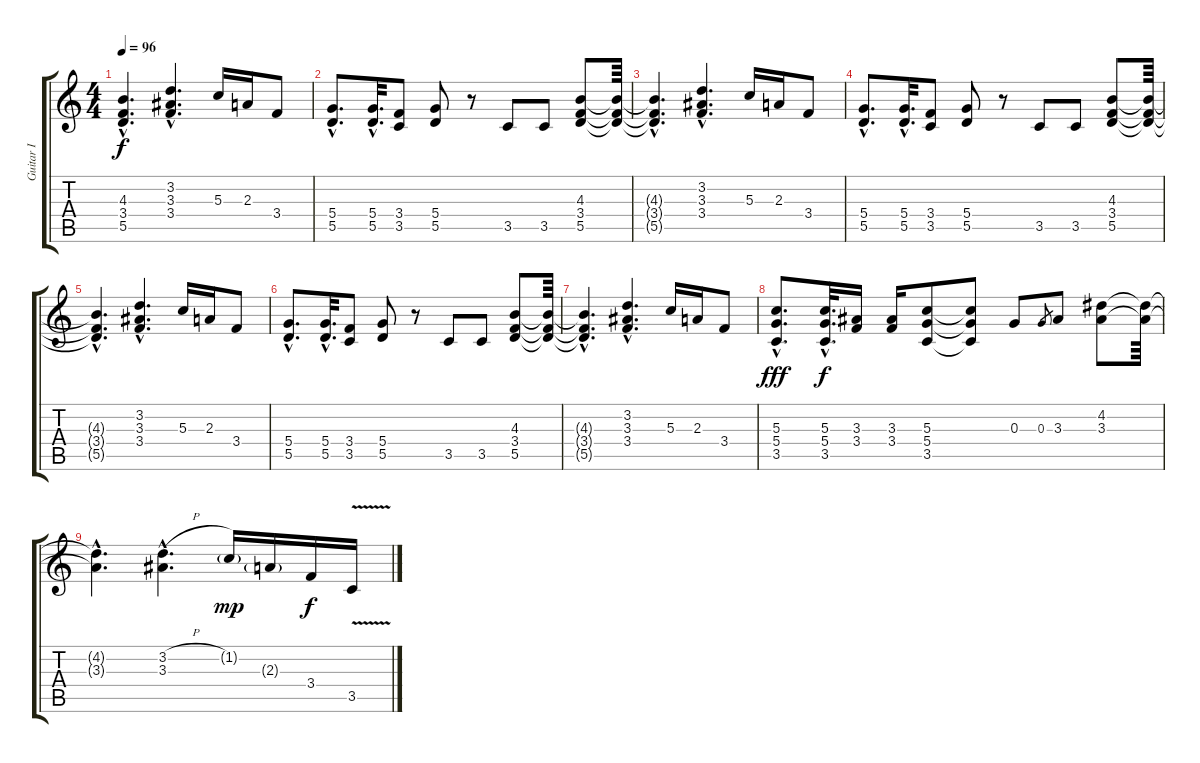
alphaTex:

\track ("Guitar I" "Guitar I") {instrument overdrivenguitar}
\staff {score tabs}
\tuning (E4 B3 G3 D3 A2 E2) {hide}
\ts (4 4)
\tempo 96
\clef g2
\ks c
(4.3{hac t} 3.4{hac t} 5.5{hac t}).4{d dy f} (3.2{hac} 3.3{hac} 3.4{hac}).4{d} 5.3.16 2.3.16 3.4.8 |
(5.4{hac} 5.5{hac}).8{d volume 9} (5.4{hac} 5.5{hac}).32{d} (3.4 3.5).8 (5.4 5.5).8 r.8 3.5.8 3.5.8 (4.3 3.4 5.5).8 (4.3{t} 3.4{t} 5.5{t}).64 |
(4.3{hac t} 3.4{hac t} 5.5{hac t}).4{d} (3.2{hac} 3.3{hac} 3.4{hac}).4{d} 5.3.16 2.3.16 3.4.8 |
(5.4{hac} 5.5{hac}).8{d volume 8} (5.4{hac} 5.5{hac}).32{d} (3.4 3.5).8 (5.4 5.5).8 r.8 3.5.8 3.5.8 (4.3 3.4 5.5).8 (4.3{t} 3.4{t} 5.5{t}).64 |
(4.3{hac t} 3.4{hac t} 5.5{hac t}).4{d} (3.2{hac} 3.3{hac} 3.4{hac}).4{d} 5.3.16 2.3.16 3.4.8 |
(5.4{hac} 5.5{hac}).8{d volume 7} (5.4{hac} 5.5{hac}).32{d} (3.4 3.5).8 (5.4 5.5).8 r.8 3.5.8 3.5.8 (4.3 3.4 5.5).8 (4.3{t} 3.4{t} 5.5{t}).64 |
(4.3{hac t} 3.4{hac t} 5.5{hac t}).4{d} (3.2{hac} 3.3{hac} 3.4{hac}).4{d} 5.3.16 2.3.16 3.4.8 |
(5.3{hac} 5.4{hac} 3.5{hac}).8{d dy fff volume 2} (5.3{hac} 5.4{hac} 3.5{hac}).32{d dy f} (3.3 3.4).16 (3.3 3.4).16 (5.3 5.4 3.5).8 (5.3{t} 5.4{t} 3.5{t}).8 0.3.8 0.3.8{gr} 3.3.8 (4.2 3.3).8 (4.2{t} 3.3{t}).64 |
(4.2{hac t} 3.3{hac t}).4{d} (3.2{h hac} 3.3{hac}).4{d} 1.2{g}.16{dy mp} 2.3{g}.16 3.4.16{dy f} 3.5{v}.16{txt "......."}
